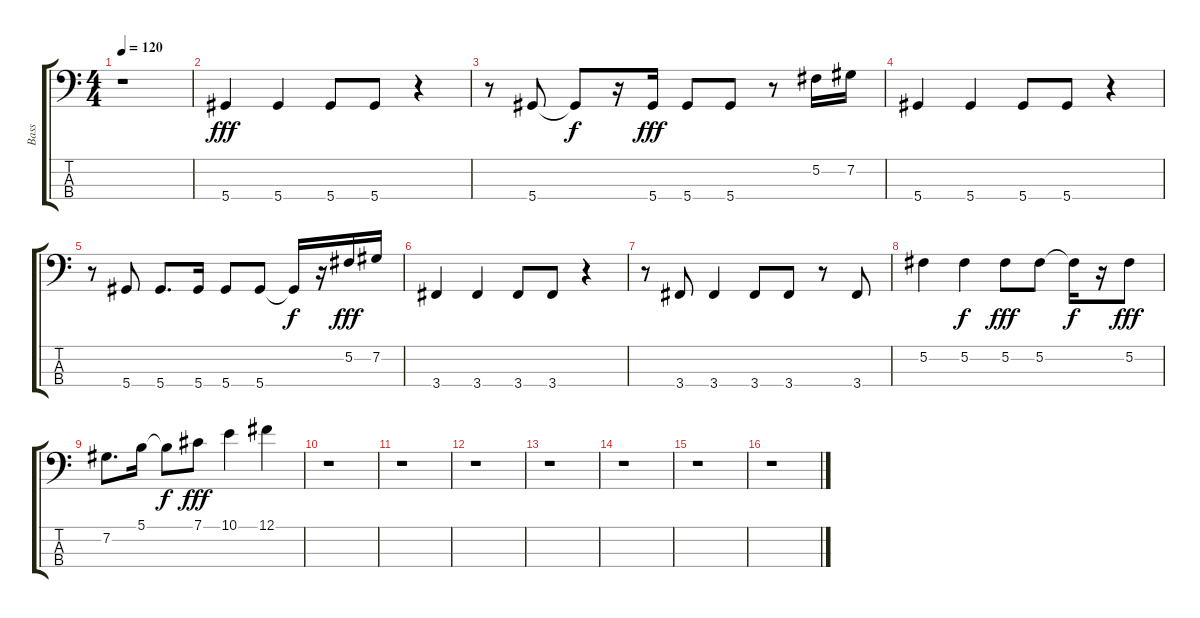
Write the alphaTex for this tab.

\track ("Bass" "Bass") {instrument electricbasspick}
\staff {score tabs}
\tuning (Gb2 Db2 Ab1 Eb1) {hide}
\ts (4 4)
\tempo 120
\clef f4
\ks c
r.1{dy fff} |
5.4.4 5.4.4 5.4.8 5.4.8 r.4 |
r.8 5.4.8 5.4{t}.8{dy f} r.16 5.4.16{dy fff} 5.4.8 5.4.8 r.8 5.2.16 7.2.16 |
5.4.4 5.4.4 5.4.8 5.4.8 r.4 |
r.8 5.4.8 5.4.8{d} 5.4.16 5.4.8 5.4.8 5.4{t}.16{dy f} r.16 5.2.16{dy fff} 7.2.16 |
3.4.4 3.4.4 3.4.8 3.4.8 r.4 |
r.8 3.4.8 3.4.4 3.4.8 3.4.8 r.8 3.4.8 |
5.2.4 5.2.4{dy f} 5.2.8{dy fff} 5.2.8 5.2{t}.16{dy f} r.16 5.2.8{dy fff} |
7.2.8{d} 5.1.16 5.1{t}.8{dy f} 7.1.8{dy fff} 10.1.4 12.1.4 |
r.1 |
r.1 |
r.1 |
r.1 |
r.1 |
r.1 |
r.1
